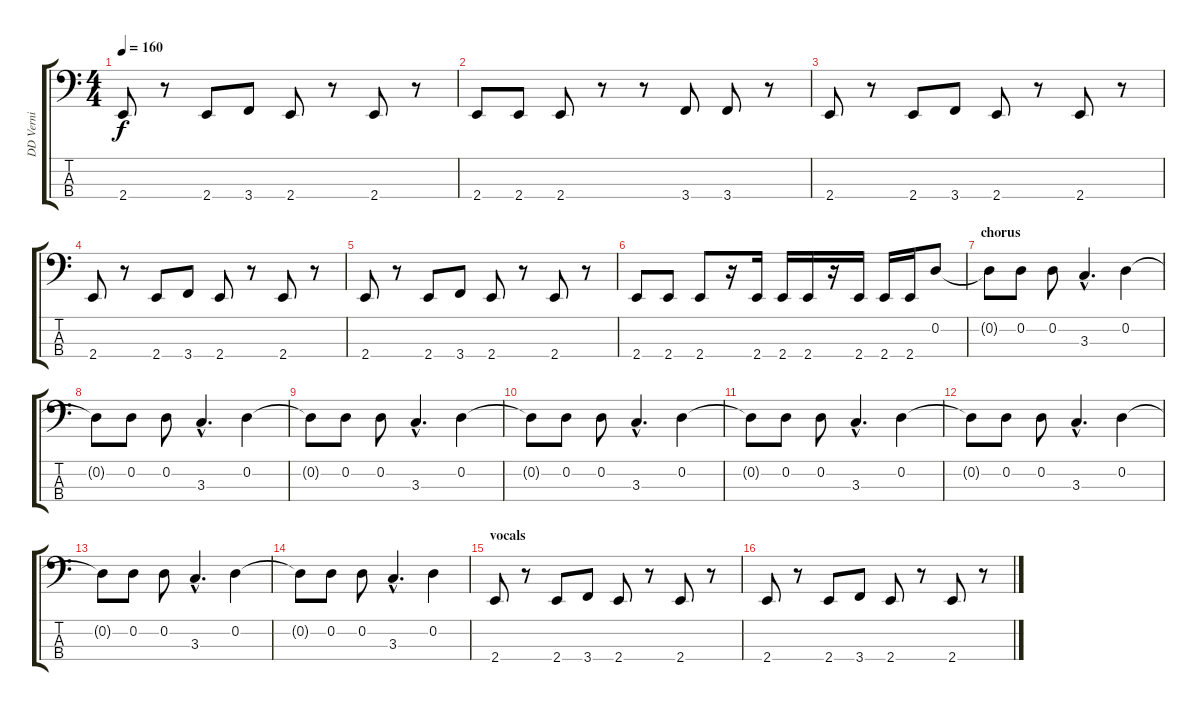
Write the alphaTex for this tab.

\track ("DD Verni" "DD Verni") {instrument electricbassfinger}
\staff {score tabs}
\tuning (G2 D2 A1 D1) {hide}
\ts (4 4)
\tempo 160
\clef f4
\ks c
2.4.8{dy f} r.8 2.4.8 3.4.8 2.4.8 r.8 2.4.8 r.8 |
2.4.8 2.4.8 2.4.8 r.8 r.8 3.4.8 3.4.8 r.8 |
2.4.8 r.8 2.4.8 3.4.8 2.4.8 r.8 2.4.8 r.8 |
2.4.8 r.8 2.4.8 3.4.8 2.4.8 r.8 2.4.8 r.8 |
2.4.8 r.8 2.4.8 3.4.8 2.4.8 r.8 2.4.8 r.8 |
2.4.8 2.4.8 2.4.8 r.16 2.4.16 2.4.16 2.4.16 r.16 2.4.16 2.4.16 2.4.16 0.2.8 |
\section ("" "chorus")
0.2{t}.8 0.2.8 0.2.8 3.3{hac}.4{d} 0.2.4 |
0.2{t}.8 0.2.8 0.2.8 3.3{hac}.4{d} 0.2.4 |
0.2{t}.8 0.2.8 0.2.8 3.3{hac}.4{d} 0.2.4 |
0.2{t}.8 0.2.8 0.2.8 3.3{hac}.4{d} 0.2.4 |
0.2{t}.8 0.2.8 0.2.8 3.3{hac}.4{d} 0.2.4 |
0.2{t}.8 0.2.8 0.2.8 3.3{hac}.4{d} 0.2.4 |
0.2{t}.8 0.2.8 0.2.8 3.3{hac}.4{d} 0.2.4 |
0.2{t}.8 0.2.8 0.2.8 3.3{hac}.4{d} 0.2.4 |
\section ("" "vocals")
2.4.8 r.8 2.4.8 3.4.8 2.4.8 r.8 2.4.8 r.8 |
2.4.8 r.8 2.4.8 3.4.8 2.4.8 r.8 2.4.8 r.8
